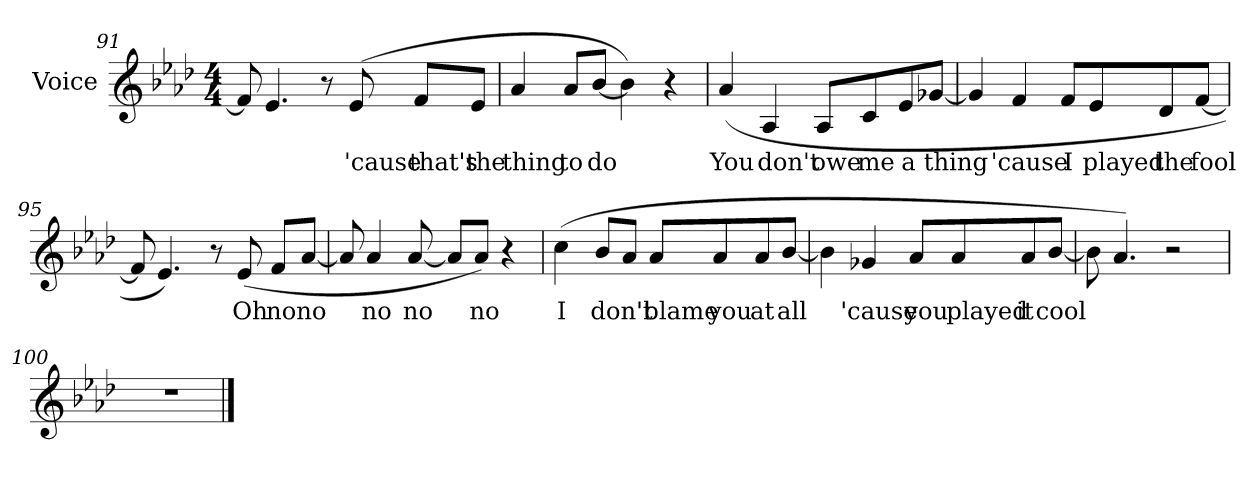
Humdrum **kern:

**kern	**text
*part1	*part1
*staff1	*staff1
*I"Voice	*
*I'Voice	*
!!LO:LB:g=z
*clefG2	*
*k[b-e-a-d-]	*
*A-:	*
*M4/4	*
=91	=91
8fi/]	.
4.e-i/	.
8r	.
!	!LO:LY:b:color=#000000
(8e-i/	'cause
!	!LO:LY:b:color=#000000
8fi/L	that's
!	!LO:LY:b:color=#000000
8e-i/J	the
=92	=92
!	!LO:LY:b:color=#000000
4a-i/	thing
!	!LO:LY:b:color=#000000
8a-i/L	to
!	!LO:LY:b:color=#000000
[8b-i/J	do
4b-i\])	.
4r	.
=93	=93
!	!LO:LY:b:color=#000000
(4a-i/	You
!	!LO:LY:b:color=#000000
4A-i/	don't
!	!LO:LY:b:color=#000000
8A-i/L	owe
!	!LO:LY:b:color=#000000
8ci/	me
!	!LO:LY:b:color=#000000
8e-i/	a
!	!LO:LY:b:color=#000000
[8g-Xi/J	thing
!!LO:LB:g=z
=94	=94
4g-i/]	.
!	!LO:LY:b:color=#000000
4fi/	'cause
!	!LO:LY:b:color=#000000
8fi/L	I
!	!LO:LY:b:color=#000000
8e-i/	played
!	!LO:LY:b:color=#000000
8d-i/	the
!	!LO:LY:b:color=#000000
[8fi/J	fool
=95	=95
8fi/]	.
4.e-i/)	.
8r	.
!	!LO:LY:b:color=#000000
(8e-i/	Oh
!	!LO:LY:b:color=#000000
8fi/L	no
!	!LO:LY:b:color=#000000
[8a-i/J	no
=96	=96
8a-i/]	.
!	!LO:LY:b:color=#000000
4a-i/	no
!	!LO:LY:b:color=#000000
[8a-i/	no
8a-i/L]	.
!	!LO:LY:b:color=#000000
8a-i/J)	no
4r	.
!!LO:LB:g=z
=97	=97
!	!LO:LY:b:color=#000000
(4cci\	I
!	!LO:LY:b:color=#000000
8b-i/L	don't
8a-i/J	.
!	!LO:LY:b:color=#000000
8a-i/L	blame
!	!LO:LY:b:color=#000000
8a-i/	you
!	!LO:LY:b:color=#000000
8a-i/	at
!	!LO:LY:b:color=#000000
[8b-i/J	all
=98	=98
4b-i\]	.
!	!LO:LY:b:color=#000000
4g-Xi/	'cause
!	!LO:LY:b:color=#000000
8a-i/L	you
!	!LO:LY:b:color=#000000
8a-i/	played
!	!LO:LY:b:color=#000000
8a-i/	it
!	!LO:LY:b:color=#000000
[8b-i/J	cool
=99	=99
8b-i\]	.
4.a-i/)	.
2r	.
=100	=100
1r	.
==	==
*-	*-
